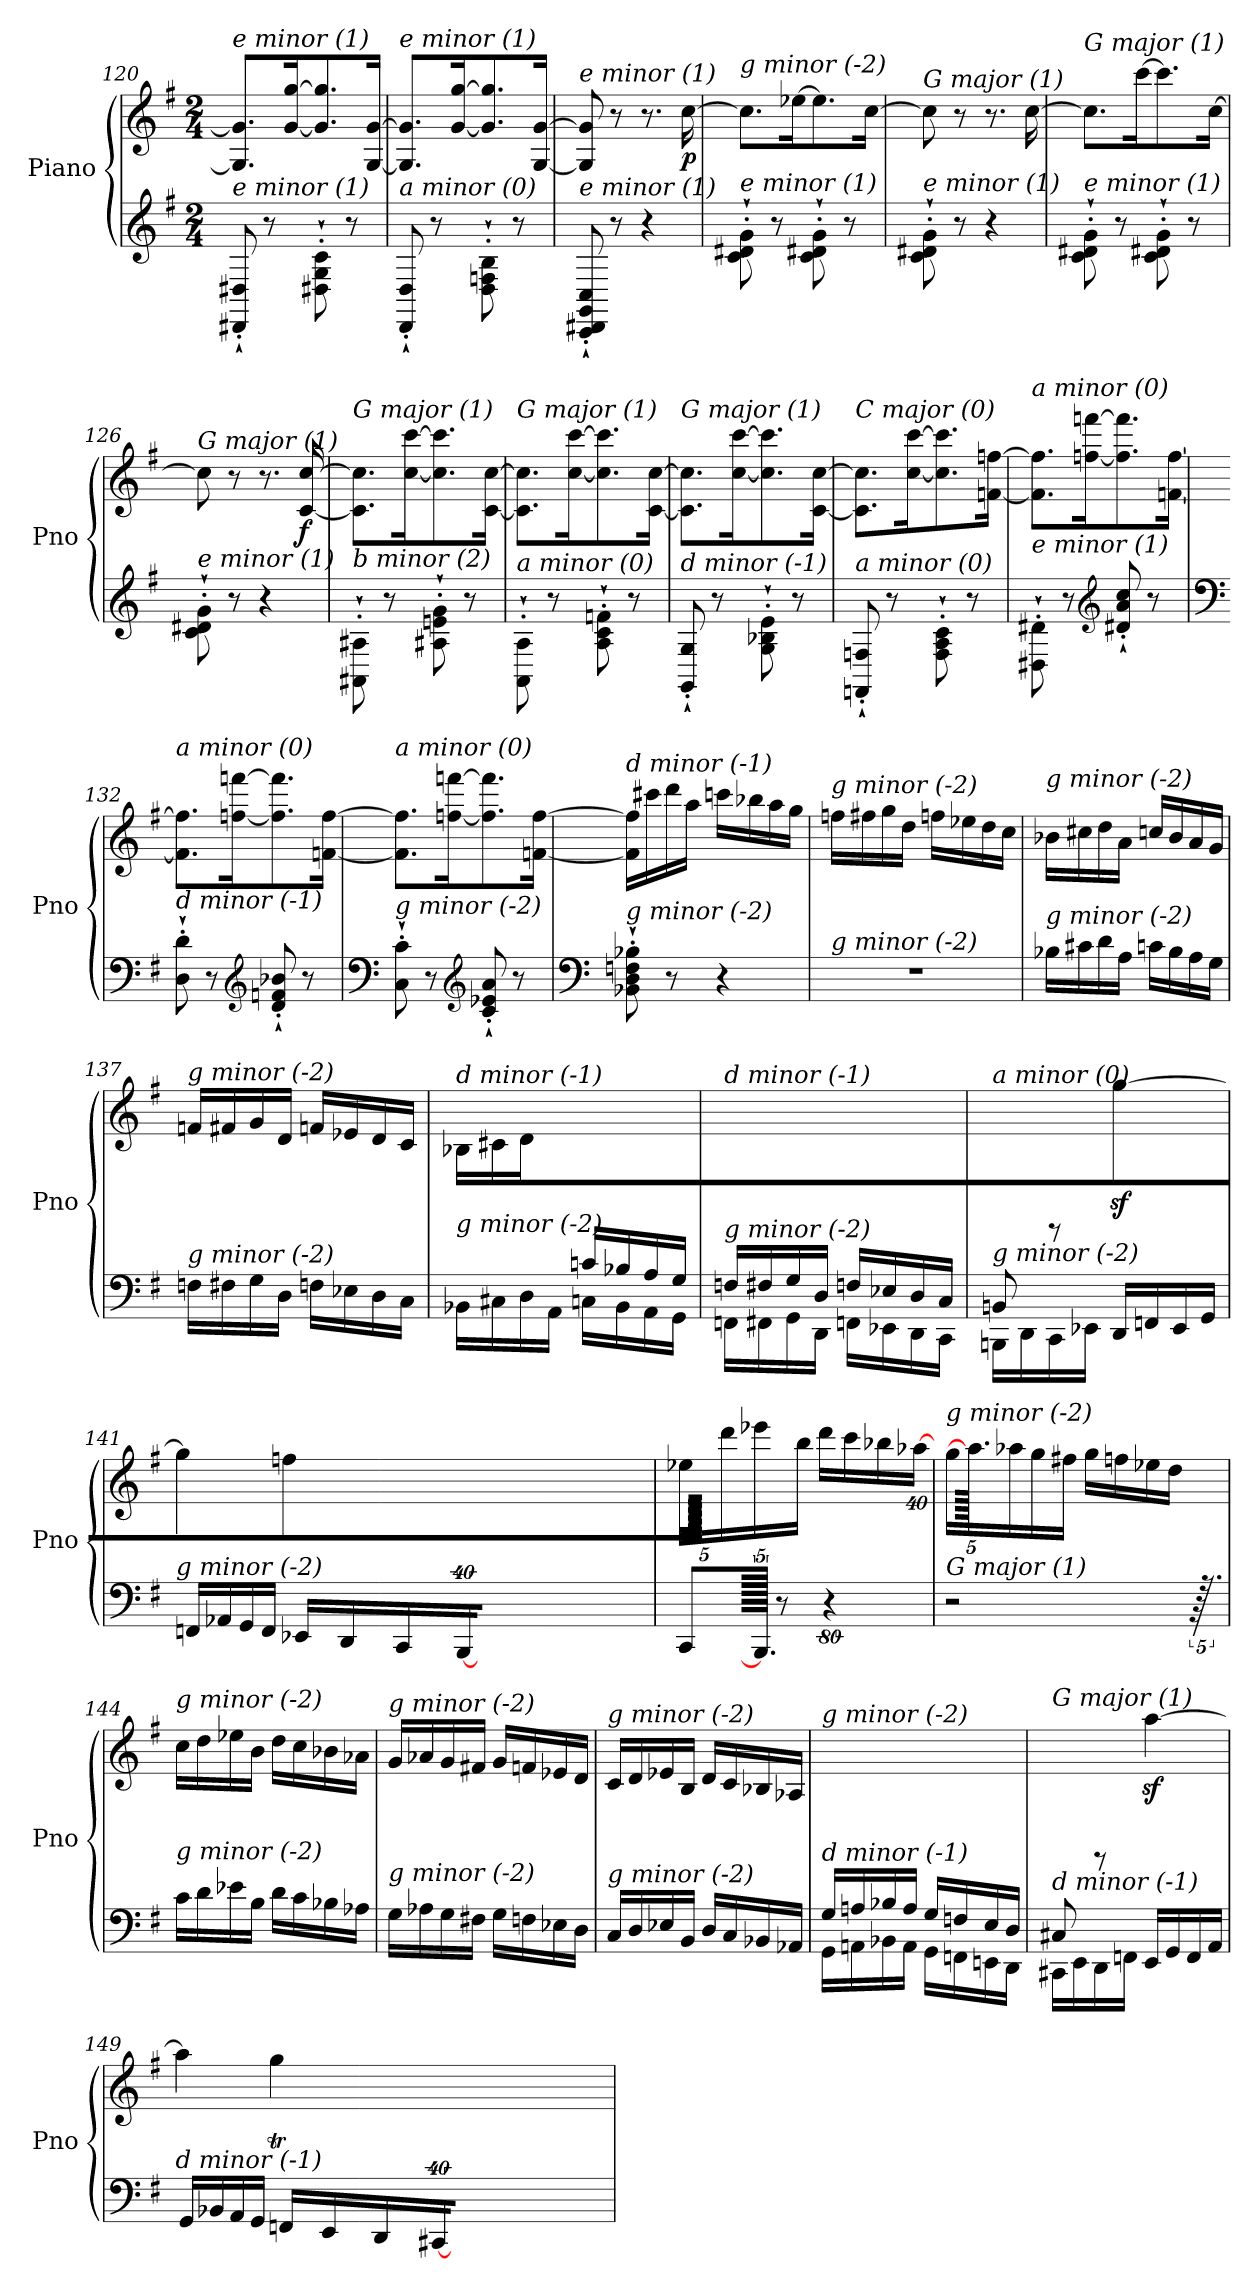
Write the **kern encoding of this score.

**kern	**kern	**dynam
*part1	*part1	*part1
*staff2	*staff1	*staff1/2
*I"Piano	*	*
*I'Pno	*	*
*clefG2	*clefG2	*
*k[f#]	*k[f#]	*
*M2/4	*M2/4	*
=120	=120	=120
!	!LO:TX:i:t=e minor (1)	!
!LO:TX:i:t=e minor (1)	!	!
8DD#Xi/'` 8D#Xi/'`	8.G/] 8.g/]L	.
8r	.	.
.	[16g/ [16gg/K	.
8D#Xi\'` 8G\'` 8c\'`	8.g/] 8.gg/]	.
8r	.	.
.	[16G/ [16g/Jk	.
!!LO:LB:g=z
=121	=121	=121
!	!LO:TX:i:t=e minor (1)	!
!LO:TX:i:t=a minor (0)	!	!
8DD/'` 8D/'`	8.G/] 8.g/]L	.
8r	.	.
.	[16g/ [16gg/K	.
8D\'` 8Fn\'` 8B\'`	8.g/] 8.gg/]	.
8r	.	.
.	[16G/ [16g/Jk	.
!!LO:LB:g=z
=122	=122	=122
!	!LO:TX:i:t=e minor (1)	!
!LO:TX:i:t=e minor (1)	!	!
8CC/'` 8DD#Xi/'` 8GG/'` 8C/'`	8G/] 8g/]	.
8r	8r	.
4r	8.r	.
!	!	!LO:DY:b
.	[16cc\	p
=123	=123	=123
!	!LO:TX:i:t=g minor (-2)	!
!LO:TX:i:t=e minor (1)	!	!
8c\'` 8d#Xi\'` 8g\'`	8.cc\L]	.
8r	.	.
.	[16ee-X\K	.
8c\'` 8d#Xi\'` 8g\'`	8.ee-\]	.
8r	.	.
.	[16cc\Jk	.
=124	=124	=124
!	!LO:TX:i:t=G major (1)	!
!LO:TX:i:t=e minor (1)	!	!
8c\'` 8d#Xi\'` 8g\'`	8cc\]	.
8r	8r	.
4r	8.r	.
.	[16cc\	.
=125	=125	=125
!	!LO:TX:i:t=G major (1)	!
!LO:TX:i:t=e minor (1)	!	!
8c\'` 8d#Xi\'` 8g\'`	8.cc\L]	.
8r	.	.
.	[16ccc\K	.
8c\'` 8d#Xi\'` 8g\'`	8.ccc\]	.
8r	.	.
.	[16cc\Jk	.
=126	=126	=126
!	!LO:TX:i:t=G major (1)	!
!LO:TX:i:t=e minor (1)	!	!
8c\'` 8d#Xi\'` 8g\'`	8cc\]	.
8r	8r	.
4r	8.r	.
!	!	!LO:DY:b
.	[16c/ [16cc/	f
=127	=127	=127
!	!LO:TX:i:t=G major (1)	!
!LO:TX:i:t=b minor (2)	!	!
8AA#Xi\'` 8A#Xi\'`	8.c\] 8.cc\]L	.
8r	.	.
.	[16cc\ [16ccc\K	.
8A#Xi\'` 8en\'` 8g\'`	8.cc\] 8.ccc\]	.
8r	.	.
.	[16c\ [16cc\Jk	.
=128	=128	=128
!	!LO:TX:i:t=G major (1)	!
!LO:TX:i:t=a minor (0)	!	!
8AA\'` 8A\'`	8.c\] 8.cc\]L	.
8r	.	.
.	[16cc\ [16ccc\K	.
8A\'` 8c\'` 8fn\'`	8.cc\] 8.ccc\]	.
8r	.	.
.	[16c\ [16cc\Jk	.
!!LO:LB:g=z
=129	=129	=129
!	!LO:TX:i:t=G major (1)	!
!LO:TX:i:t=d minor (-1)	!	!
8GG/'` 8G/'`	8.c\] 8.cc\]L	.
8r	.	.
.	[16cc\ [16ccc\K	.
8G\'` 8B-X\'` 8e\'`	8.cc\] 8.ccc\]	.
8r	.	.
.	[16c\ [16cc\Jk	.
!!LO:LB:g=z
=130	=130	=130
!	!LO:TX:i:t=C major (0)	!
!LO:TX:i:t=a minor (0)	!	!
8FFn/'` 8Fn/'`	8.c\] 8.cc\]L	.
8r	.	.
.	[16cc\ [16ccc\K	.
8F\'` 8A\'` 8c\'`	8.cc\] 8.ccc\]	.
8r	.	.
.	[16fn\ [16ffn\Jk	.
=131	=131	=131
!	!LO:TX:i:t=a minor (0)	!
!LO:TX:i:t=e minor (1)	!	!
8D#Xi\'` 8d#Xi\'`	8.f\] 8.ff\]L	.
8r	.	.
.	[16ffn\ [16fffn\K	.
*clefG2	*	*
8d#Xi/'` 8a/'` 8cc/'`	8.ff\] 8.fff\]	.
8r	.	.
.	[16fn\ [16ff\Jk	.
=132	=132	=132
*clefF4	*	*
!	!LO:TX:i:t=a minor (0)	!
!LO:TX:i:t=d minor (-1)	!	!
8D\'` 8d\'`	8.f\] 8.ff\]L	.
8r	.	.
.	[16ffn\ [16fffn\K	.
*clefG2	*	*
8d/'` 8fn/'` 8b-X/'`	8.ff\] 8.fff\]	.
8r	.	.
.	[16fn\ [16ff\Jk	.
=133	=133	=133
*clefF4	*	*
!	!LO:TX:i:t=a minor (0)	!
!LO:TX:i:t=g minor (-2)	!	!
8C\'` 8c\'`	8.f\] 8.ff\]L	.
8r	.	.
.	[16ffn\ [16fffn\K	.
*clefG2	*	*
8c/'` 8e-X/'` 8a/'`	8.ff\] 8.fff\]	.
8r	.	.
.	[16fn\ [16ff\Jk	.
!!LO:PB:g=z
=134	=134	=134
*clefF4	*	*
!	!LO:TX:i:t=d minor (-1)	!
!LO:TX:i:t=g minor (-2)	!	!
8BB-X\'` 8D\'` 8Fn\'` 8B-X\'`	16f\] 16ff\]LL	.
.	16ccc#X\	.
8r	16ddd\	.
.	16aa\JJ	.
4r	16cccn\LL	.
.	16bb-X\	.
.	16aa\	.
.	16gg\JJ	.
!!LO:LB:g=z
=135	=135	=135
!	!LO:TX:i:t=g minor (-2)	!
!LO:TX:i:t=g minor (-2)	!	!
2r	16ffn\LL	.
.	16ff#X\	.
.	16gg\	.
.	16dd\JJ	.
.	16ffn\LL	.
.	16ee-X\	.
.	16dd\	.
.	16cc\JJ	.
=136	=136	=136
!	!LO:TX:i:t=g minor (-2)	!
!LO:TX:i:t=g minor (-2)	!	!
16B-X\LL	16b-X\LL	.
16c#X\	16cc#X\	.
16d\	16dd\	.
16A\JJ	16a\JJ	.
16cn\LL	16ccn/LL	.
16B-\	16b-/	.
16A\	16a/	.
16G\JJ	16g/JJ	.
=137	=137	=137
!	!LO:TX:i:t=g minor (-2)	!
!LO:TX:i:t=g minor (-2)	!	!
16Fn\LL	16fn/LL	.
16F#X\	16f#X/	.
16G\	16g/	.
16D\JJ	16d/JJ	.
16Fn\LL	16fn/LL	.
16E-X\	16e-X/	.
16D\	16d/	.
16C\JJ	16c/JJ	.
=138	=138	=138
*^	*	*
!	!	!LO:TX:i:t=d minor (-1)	!
!LO:TX:i:t=g minor (-2)	!	!	!
8.ryy	16BB-X\LL	16B-X\LL	.
.	16C#X\	16c#X\	.
.	16D\	16d\	.
16A/JJ	16AA\JJ	4ryy	.
16cn/LL	16Cn\LL	.	.
16B-/	16BB-\	.	.
16A/	16AA\	.	.
16G/JJ	16GG\JJ	16ryy	.
!!LO:LB:g=z
=139	=139	=139	=139
!	!	!LO:TX:i:t=d minor (-1)	!
!LO:TX:i:t=g minor (-2)	!	!	!
16Fn/LL	16FFn\LL	2ryy	.
16F#X/	16FF#X\	.	.
16G/	16GG\	.	.
16D/JJ	16DD\JJ	.	.
16Fn/LL	16FFn\LL	.	.
16E-X/	16EE-X\	.	.
16D/	16DD\	.	.
16C/JJ	16CC\JJ	.	.
!!LO:PB:g=z
=140	=140	=140	=140
!	!	!LO:TX:i:t=a minor (0)	!
!LO:TX:i:t=g minor (-2)	!	!	!
8BBn/	16BBBn\LL	8ryy	.
.	16DD\	.	.
4.ryy	16CC\	8rAAA	.
.	16EE-X\JJ	.	.
.	16DD/LL	[4ggz<\	.
.	16FFn/	.	.
.	16EE-/	.	.
.	16GG/JJ	.	.
=141	=141	=141	=141
!	!	!LO:TX:i:t=g minor (-2)	!
!LO:TX:i:t=g minor (-2)	!	!	!
!	!LO:N:vis=256	!	!
*	*	*^	*
4ryy	320.ryy	4gg\]	4ryy	.
.	16FFn/LL	.	.	.
.	16AA-X/	.	.	.
.	16GG/	.	.	.
.	16FF/JJ	.	.	.
*	*	*	*Xtuplet	*
4ryy	.	4ffn\	40ffLLLyy	.
.	16EE-X/LL	.	.	.
.	.	.	40ggyy	.
.	.	.	40ffyy	.
.	16DD/	.	.	.
.	.	.	40ggyy	.
.	.	.	40ffyy	.
.	.	.	40ggyy	.
.	16CC/	.	.	.
.	.	.	96..ffLyy	.
.	.	.	96..ggyy	.
.	.	.	[144...ffJyy	.
.	[640%37BBB/JJ	.	.	.
.	.	.	192ffJyy]	.
*	*	*	*tuplet	*
*	*	*	*Xbrackettup	*
.	.	.	40ee-Xyy	.
.	.	.	[640%13ffJJJyy	.
320.ryy	320.ryy	64ryy	320.ryy	.
!	!LO:N:vis=128	!	!	!
160..ryy	160..ryy	.	160..ryy	.
=142	=142	=142	=142	=142
!	!	!LO:TX:i:t=c minor (-3)	!	!
!LO:TX:i:t=G major (1)	!	!	!	!
*v	*v	*	*	*
*	*v	*v	*
8CC/	16ee-X\LL	.
.	320.ffJJJyy]	.
.	16ddd\	.
320.ryy	.	.
320.BBB/JJ]	16eee-X\	.
8r	.	.
.	16bb\JJ	.
.	16ddd\LL	.
320%77r	.	.
.	16ccc\	.
.	16bb-X\	.
.	[640%37aa-X\JJ	.
!!LO:LB:g=z
=143	=143	=143
!	!LO:TX:i:t=g minor (-2)	!
!LO:TX:i:t=G major (1)	!	!
2r	16gg\LL	.
.	320.aa-\JJ]	.
.	16aa-X\	.
.	16gg\	.
.	16ff#X\JJ	.
.	16gg\LL	.
.	16ffn\	.
.	16ee-X\	.
.	16dd\JJ	.
160.r	.	.
.	320.ryy	.
!!LO:LB:g=z
=144	=144	=144
!	!LO:TX:i:t=g minor (-2)	!
!LO:TX:i:t=g minor (-2)	!	!
16c\LL	16cc\LL	.
16d\	16dd\	.
16e-X\	16ee-X\	.
16B\JJ	16b\JJ	.
16d\LL	16dd\LL	.
16c\	16cc\	.
16B-X\	16b-X\	.
16A-X\JJ	16a-X\JJ	.
=145	=145	=145
!	!LO:TX:i:t=g minor (-2)	!
!LO:TX:i:t=g minor (-2)	!	!
16G\LL	16g/LL	.
16A-X\	16a-X/	.
16G\	16g/	.
16F#X\JJ	16f#X/JJ	.
16G\LL	16g/LL	.
16Fn\	16fn/	.
16E-X\	16e-X/	.
16D\JJ	16d/JJ	.
=146	=146	=146
!	!LO:TX:i:t=g minor (-2)	!
!LO:TX:i:t=g minor (-2)	!	!
16C/LL	16c/LL	.
16D/	16d/	.
16E-X/	16e-X/	.
16BB/JJ	16B/JJ	.
16D/LL	16d/LL	.
16C/	16c/	.
16BB-X/	16B-X/	.
16AA-X/JJ	16A-X/JJ	.
=147	=147	=147
*^	*	*
!	!	!LO:TX:i:t=g minor (-2)	!
!LO:TX:i:t=d minor (-1)	!	!	!
16G/LL	16GG\LL	2ryy	.
16An/	16AAn\	.	.
16B-X/	16BB-X\	.	.
16A/JJ	16AA\JJ	.	.
16G/LL	16GG\LL	.	.
16Fn/	16FFn\	.	.
16E/	16EEn\	.	.
16D/JJ	16DD\JJ	.	.
!!LO:LB:g=z
=148	=148	=148	=148
!	!	!LO:TX:i:t=G major (1)	!
!LO:TX:i:t=d minor (-1)	!	!	!
8C#X/	16CC#X\LL	8ryy	.
.	16EE\	.	.
4.ryy	16DD\	8rCC	.
.	16FFn\JJ	.	.
.	16EE/LL	[4aaz<\	.
.	16GG/	.	.
.	16FF/	.	.
.	16AA/JJ	.	.
=149	=149	=149	=149
!	!	!LO:TX:i:t=C major (0)	!
!LO:TX:i:t=d minor (-1)	!	!	!
!	!LO:N:vis=256	!	!
*	*	*^	*
4ryy	320.ryy	4aa\]	4ryy	.
.	16GG/LL	.	.	.
.	16BB-X/	.	.	.
.	16AA/	.	.	.
.	16GG/JJ	.	.	.
*	*	*	*Xtuplet	*
4ryy	.	4gg\	40ggTLLLyy	.
.	16FFn/LL	.	.	.
.	.	.	40aayy	.
.	.	.	40ggyy	.
.	16EE/	.	.	.
.	.	.	40aayy	.
.	.	.	40ggyy	.
.	.	.	40aayy	.
.	16DD/	.	.	.
.	.	.	96..ggLyy	.
.	.	.	96..aayy	.
.	.	.	[144...ggJyy	.
.	[640%37CC#X/JJ	.	.	.
.	.	.	192ggJyy]	.
*	*	*	*tuplet	*
.	.	.	40ffnTTTyy	.
.	.	.	[640%13ggJJJyy	.
320.ryy	320.ryy	64ryy	320.ryy	.
!	!LO:N:vis=128	!	!	!
160..ryy	160..ryy	.	160..ryy	.
*v	*v	*	*	*
*	*v	*v	*
=	=	=
*-	*-	*-
